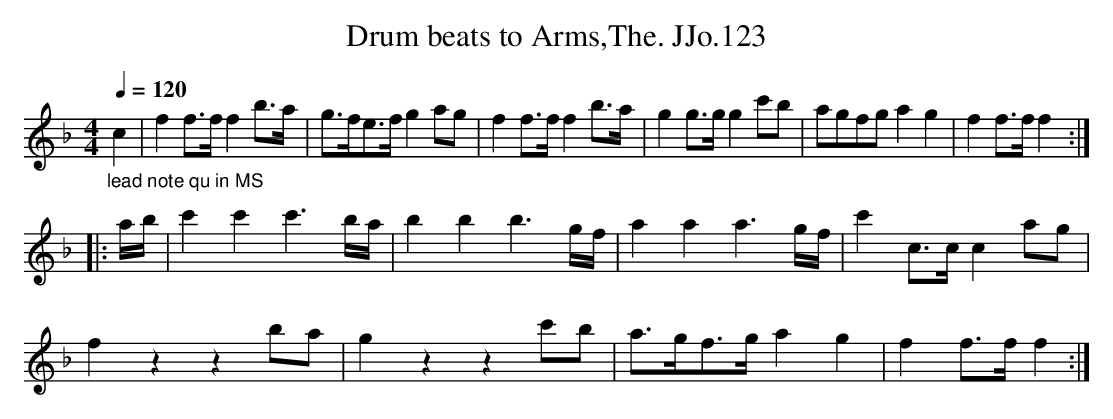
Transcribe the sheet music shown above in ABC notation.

X:1
T:Drum beats to Arms,The. JJo.123
M:4/4
L:1/8
Q:1/4=120
K:F major
"_lead note qu in MS"c2|f2f>ff2b>a|g>fe>fg2ag|\
f2f>ff2b>a|g2g>gg2c'b|agfg a2g2|f2f>ff2::!
a/b/|c'2c'2c'3b/a/|b2b2b3g/f/|a2a2a3g/f/|c'2c>cc2ag|!
f2z2z2ba|g2z2z2c'b|a>gf>ga2g2|f2f>ff2:|
